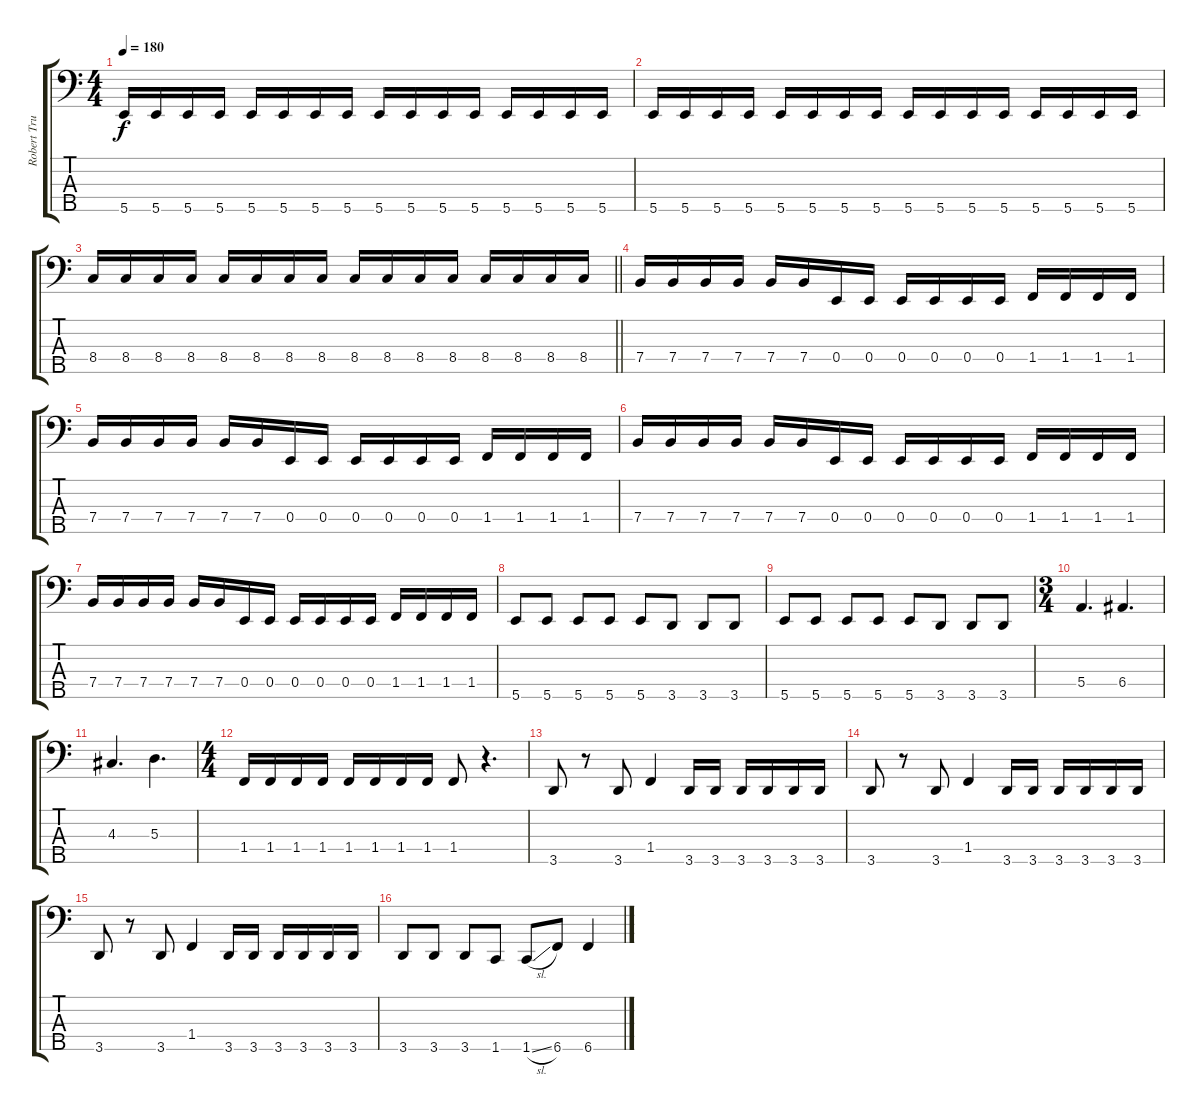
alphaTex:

\track ("Robert Trujillo Bass" "Robert Tru") {instrument electricbassfinger}
\staff {score tabs}
\tuning (G2 D2 A1 E1 B0) {hide}
\ts (4 4)
\tempo 180
\clef f4
\ks c
5.5.16{dy f} 5.5.16 5.5.16 5.5.16 5.5.16 5.5.16 5.5.16 5.5.16 5.5.16 5.5.16 5.5.16 5.5.16 5.5.16 5.5.16 5.5.16 5.5.16 |
5.5.16 5.5.16 5.5.16 5.5.16 5.5.16 5.5.16 5.5.16 5.5.16 5.5.16 5.5.16 5.5.16 5.5.16 5.5.16 5.5.16 5.5.16 5.5.16 |
\barLineRight lightlight
8.4.16 8.4.16 8.4.16 8.4.16 8.4.16 8.4.16 8.4.16 8.4.16 8.4.16 8.4.16 8.4.16 8.4.16 8.4.16 8.4.16 8.4.16 8.4.16 |
\section ("" "")
7.4.16 7.4.16 7.4.16 7.4.16 7.4.16 7.4.16 0.4.16 0.4.16 0.4.16 0.4.16 0.4.16 0.4.16 1.4.16 1.4.16 1.4.16 1.4.16 |
7.4.16 7.4.16 7.4.16 7.4.16 7.4.16 7.4.16 0.4.16 0.4.16 0.4.16 0.4.16 0.4.16 0.4.16 1.4.16 1.4.16 1.4.16 1.4.16 |
7.4.16 7.4.16 7.4.16 7.4.16 7.4.16 7.4.16 0.4.16 0.4.16 0.4.16 0.4.16 0.4.16 0.4.16 1.4.16 1.4.16 1.4.16 1.4.16 |
7.4.16 7.4.16 7.4.16 7.4.16 7.4.16 7.4.16 0.4.16 0.4.16 0.4.16 0.4.16 0.4.16 0.4.16 1.4.16 1.4.16 1.4.16 1.4.16 |
5.5.8 5.5.8 5.5.8 5.5.8 5.5.8 3.5.8 3.5.8 3.5.8 |
5.5.8 5.5.8 5.5.8 5.5.8 5.5.8 3.5.8 3.5.8 3.5.8 |
\ts (3 4)
5.4.4{d} 6.4.4{d} |
4.3.4{d} 5.3.4{d} |
\ts (4 4)
1.4.16 1.4.16 1.4.16 1.4.16 1.4.16 1.4.16 1.4.16 1.4.16 1.4.8 r.4{d} |
3.5.8 r.8 3.5.8 1.4.4 3.5.16 3.5.16 3.5.16 3.5.16 3.5.16 3.5.16 |
3.5.8 r.8 3.5.8 1.4.4 3.5.16 3.5.16 3.5.16 3.5.16 3.5.16 3.5.16 |
3.5.8 r.8 3.5.8 1.4.4 3.5.16 3.5.16 3.5.16 3.5.16 3.5.16 3.5.16 |
3.5.8 3.5.8 3.5.8 1.5.8 1.5{sl}.8 6.5.8 6.5.4
